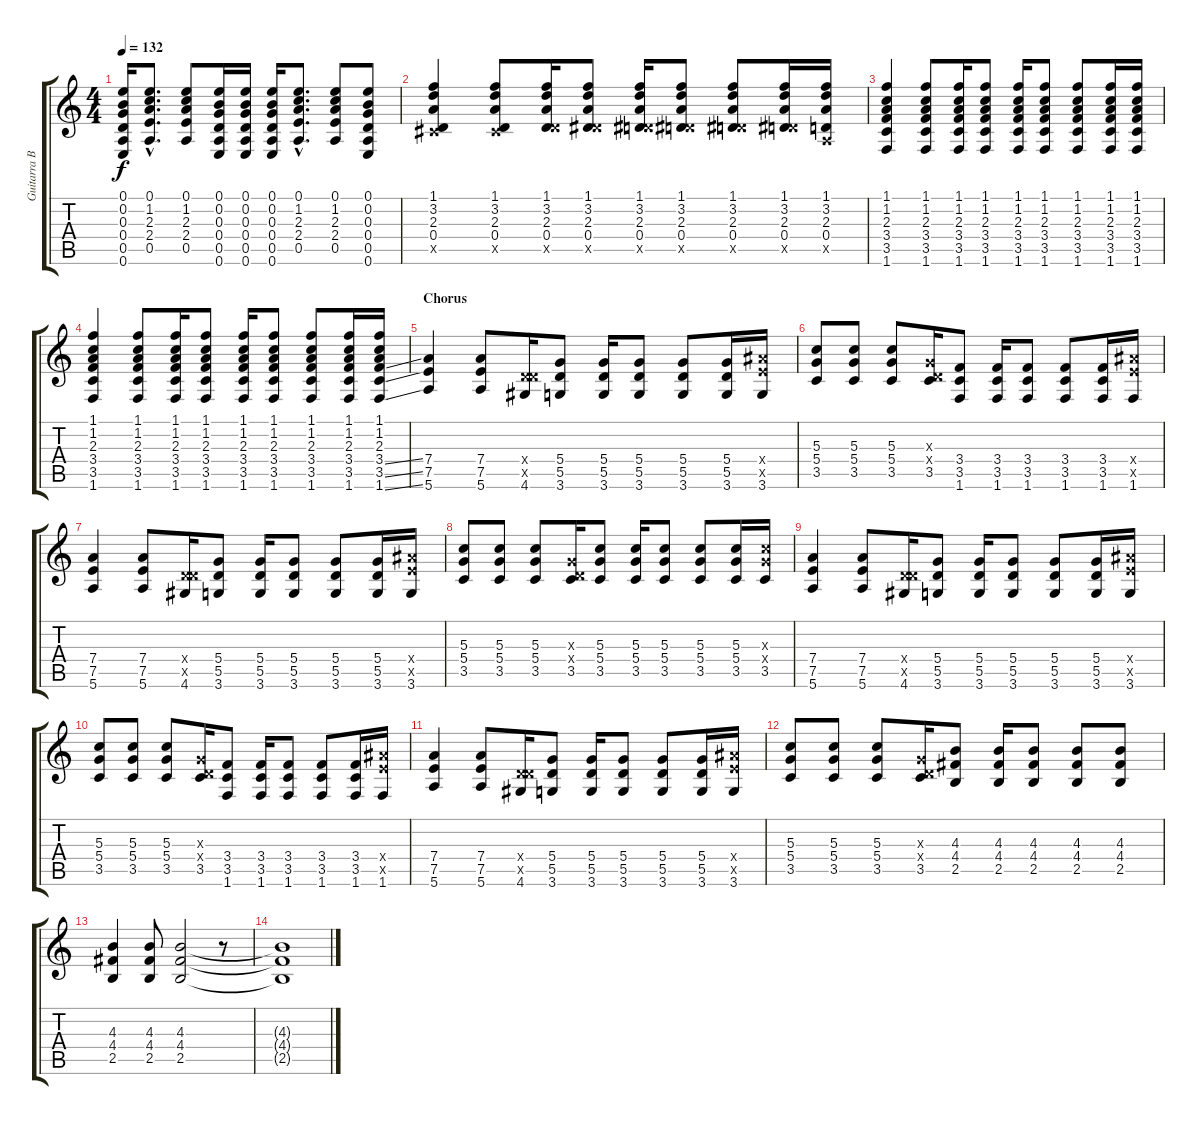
\track ("Guitarra Base" "Guitarra B") {instrument overdrivenguitar}
\staff {score tabs}
\tuning (E4 B3 G3 D3 A2 E2) {hide}
\ts (4 4)
\tempo 132
\clef g2
\ks c
(0.1 0.2 0.3 0.4 0.5 0.6).16{dy f} (0.1{hac} 1.2{hac} 2.3{hac} 2.4{hac} 0.5{hac}).8{d} (0.1 1.2 2.3 2.4 0.5).8 (0.1 0.2 0.3 0.4 0.5 0.6).16 (0.1 0.2 0.3 0.4 0.5 0.6).16 (0.1 0.2 0.3 0.4 0.5 0.6).16 (0.1{hac} 1.2{hac} 2.3{hac} 2.4{hac} 0.5{hac}).8{d} (0.1 1.2 2.3 2.4 0.5).8 (0.1 0.2 0.3 0.4 0.5 0.6).8 |
(1.1 3.2 2.3 0.4 4.5{x}).4 (1.1 3.2 2.3 0.4 4.5{x}).8 (1.1 3.2 2.3 0.4 5.5{x}).16 (1.1 3.2 2.3 0.4 6.5{x}).8 (1.1 3.2 2.3 0.4 6.5{x}).16 (1.1 3.2 2.3 0.4 6.5{x}).8 (1.1 3.2 2.3 0.4 6.5{x}).8 (1.1 3.2 2.3 0.4 6.5{x}).16 (1.1 3.2 2.3 0.4 0.5{x}).16 |
(1.1 1.2 2.3 3.4 3.5 1.6).4 (1.1 1.2 2.3 3.4 3.5 1.6).8 (1.1 1.2 2.3 3.4 3.5 1.6).16 (1.1 1.2 2.3 3.4 3.5 1.6).8 (1.1 1.2 2.3 3.4 3.5 1.6).16 (1.1 1.2 2.3 3.4 3.5 1.6).8 (1.1 1.2 2.3 3.4 3.5 1.6).8 (1.1 1.2 2.3 3.4 3.5 1.6).16 (1.1 1.2 2.3 3.4 3.5 1.6).16 |
(1.1 1.2 2.3 3.4 3.5 1.6).4 (1.1 1.2 2.3 3.4 3.5 1.6).8 (1.1 1.2 2.3 3.4 3.5 1.6).16 (1.1 1.2 2.3 3.4 3.5 1.6).8 (1.1 1.2 2.3 3.4 3.5 1.6).16 (1.1 1.2 2.3 3.4 3.5 1.6).8 (1.1 1.2 2.3 3.4 3.5 1.6).8 (1.1 1.2 2.3 3.4 3.5 1.6).16 (1.1 1.2 2.3 3.4{ss} 3.5{ss} 1.6{ss}).16 |
\section ("" "Chorus")
(7.4 7.5 5.6).4 (7.4 7.5 5.6).8 (0.4{x} 5.5{x} 4.6).16 (5.4 5.5 3.6).8 (5.4 5.5 3.6).16 (5.4 5.5 3.6).8 (5.4 5.5 3.6).8 (5.4 5.5 3.6).16 (8.4{x} 7.5{x} 3.6).16 |
(5.3 5.4 3.5).8 (5.3 5.4 3.5).8 (5.3 5.4 3.5).8 (0.3{x} 0.4{x} 3.5).16 (3.4 3.5 1.6).8 (3.4 3.5 1.6).16 (3.4 3.5 1.6).8 (3.4 3.5 1.6).8 (3.4 3.5 1.6).16 (8.4{x} 7.5{x} 1.6).16 |
(7.4 7.5 5.6).4 (7.4 7.5 5.6).8 (0.4{x} 5.5{x} 4.6).16 (5.4 5.5 3.6).8 (5.4 5.5 3.6).16 (5.4 5.5 3.6).8 (5.4 5.5 3.6).8 (5.4 5.5 3.6).16 (8.4{x} 7.5{x} 3.6).16 |
(5.3 5.4 3.5).8 (5.3 5.4 3.5).8 (5.3 5.4 3.5).8 (0.3{x} 0.4{x} 3.5).16 (5.3 5.4 3.5).8 (5.3 5.4 3.5).16 (5.3 5.4 3.5).8 (5.3 5.4 3.5).8 (5.3 5.4 3.5).16 (5.3{x} 5.4{x} 3.5).16 |
(7.4 7.5 5.6).4 (7.4 7.5 5.6).8 (0.4{x} 5.5{x} 4.6).16 (5.4 5.5 3.6).8 (5.4 5.5 3.6).16 (5.4 5.5 3.6).8 (5.4 5.5 3.6).8 (5.4 5.5 3.6).16 (8.4{x} 7.5{x} 3.6).16 |
(5.3 5.4 3.5).8 (5.3 5.4 3.5).8 (5.3 5.4 3.5).8 (0.3{x} 0.4{x} 3.5).16 (3.4 3.5 1.6).8 (3.4 3.5 1.6).16 (3.4 3.5 1.6).8 (3.4 3.5 1.6).8 (3.4 3.5 1.6).16 (8.4{x} 7.5{x} 1.6).16 |
(7.4 7.5 5.6).4 (7.4 7.5 5.6).8 (0.4{x} 5.5{x} 4.6).16 (5.4 5.5 3.6).8 (5.4 5.5 3.6).16 (5.4 5.5 3.6).8 (5.4 5.5 3.6).8 (5.4 5.5 3.6).16 (8.4{x} 7.5{x} 3.6).16 |
(5.3 5.4 3.5).8 (5.3 5.4 3.5).8 (5.3 5.4 3.5).8 (0.3{x} 0.4{x} 3.5).16 (4.3 4.4 2.5).8 (4.3 4.4 2.5).16 (4.3 4.4 2.5).8 (4.3 4.4 2.5).8 (4.3 4.4 2.5).8 |
(4.3 4.4 2.5).4{volume 0} (4.3 4.4 2.5).8 (4.3 4.4 2.5).2 r.8 |
(4.3{t} 4.4{t} 2.5{t}).1
